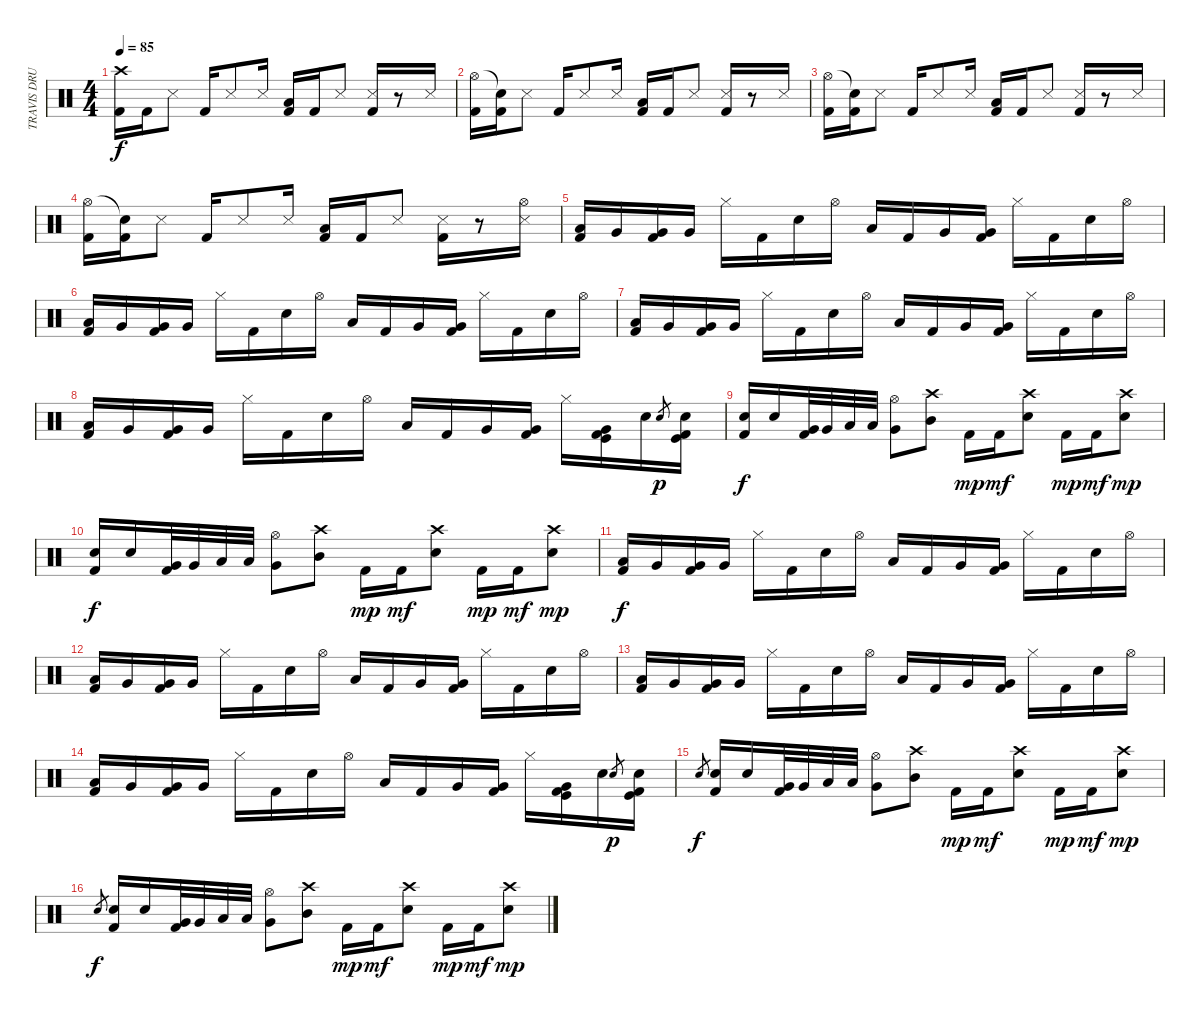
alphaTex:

\track ("TRAVIS DRUMS - TABBED BY PETER B." "TRAVIS DRU") {instrument percussion}
\staff {score}
\articulation defaults
\ts (4 4)
\tempo 85
\clef neutral
\ks c
("Crash high (hit)" "Kick (hit) 2").16{dy f} "Kick (hit) 2".16 "Snare (side stick) 3".8 "Kick (hit) 2".16 "Snare (side stick) 3".8 "Snare (side stick) 3".16 ("Low Floor Tom (hit)" "Kick (hit) 2").16 "Kick (hit) 2".16 "Snare (side stick) 3".8 ("Snare (side stick) 3" "Kick (hit) 2").16 r.8 "Snare (side stick) 3".16 |
("Hi-Hat (open)" "Kick (hit) 2").16 ("Snare (hit)"{t} "Kick (hit) 2").16 "Snare (side stick) 3".8 "Kick (hit) 2".16 "Snare (side stick) 3".8 "Snare (side stick) 3".16 ("Low Floor Tom (hit)" "Kick (hit) 2").16 "Kick (hit) 2".16 "Snare (side stick) 3".8 ("Snare (side stick) 3" "Kick (hit) 2").16 r.8 "Snare (side stick) 3".16 |
("Hi-Hat (open)" "Kick (hit) 2").16 ("Snare (hit)"{t} "Kick (hit) 2").16 "Snare (side stick) 3".8 "Kick (hit) 2".16 "Snare (side stick) 3".8 "Snare (side stick) 3".16 ("Low Floor Tom (hit)" "Kick (hit) 2").16 "Kick (hit) 2".16 "Snare (side stick) 3".8 ("Snare (side stick) 3" "Kick (hit) 2").16 r.8 "Snare (side stick) 3".16 |
("Hi-Hat (open)" "Kick (hit) 2").16 ("Snare (hit)"{t} "Kick (hit) 2").16 "Snare (side stick) 3".8 "Kick (hit) 2".16 "Snare (side stick) 3".8 "Snare (side stick) 3".16 ("Low Floor Tom (hit)" "Kick (hit) 2").16 "Kick (hit) 2".16 "Snare (side stick) 3".8 ("Snare (side stick) 3" "Kick (hit) 2").16 r.8 ("Hi-Hat (open)" "Snare (side stick) 3").16 |
("Low Tom (hit)" "Kick (hit) 2").16 "Very Low Tom (hit)".16 ("Very Low Tom (hit)" "Kick (hit) 2").16 "Very Low Tom (hit)".16 "Hi-Hat (closed)".16 "Kick (hit) 2".16 "Electric Snare (hit)".16 "Hi-Hat (open)".16 "Low Tom (hit)".16 "Kick (hit) 2".16 "Very Low Tom (hit)".16 ("Very Low Tom (hit)" "Kick (hit) 2").16 "Hi-Hat (closed)".16 "Kick (hit) 2".16 "Electric Snare (hit)".16 "Hi-Hat (open)".16 |
("Low Tom (hit)" "Kick (hit) 2").16 "Very Low Tom (hit)".16 ("Very Low Tom (hit)" "Kick (hit) 2").16 "Very Low Tom (hit)".16 "Hi-Hat (closed)".16 "Kick (hit) 2".16 "Electric Snare (hit)".16 "Hi-Hat (open)".16 "Low Tom (hit)".16 "Kick (hit) 2".16 "Very Low Tom (hit)".16 ("Very Low Tom (hit)" "Kick (hit) 2").16 "Hi-Hat (closed)".16 "Kick (hit) 2".16 "Electric Snare (hit)".16 "Hi-Hat (open)".16 |
("Low Tom (hit)" "Kick (hit) 2").16 "Very Low Tom (hit)".16 ("Very Low Tom (hit)" "Kick (hit) 2").16 "Very Low Tom (hit)".16 "Hi-Hat (closed)".16 "Kick (hit) 2".16 "Electric Snare (hit)".16 "Hi-Hat (open)".16 "Low Tom (hit)".16 "Kick (hit) 2".16 "Very Low Tom (hit)".16 ("Very Low Tom (hit)" "Kick (hit) 2").16 "Hi-Hat (closed)".16 "Kick (hit) 2".16 "Electric Snare (hit)".16 "Hi-Hat (open)".16 |
("Low Tom (hit)" "Kick (hit) 2").16 "Very Low Tom (hit)".16 ("Very Low Tom (hit)" "Kick (hit) 2").16 "Very Low Tom (hit)".16 "Hi-Hat (closed)".16 "Kick (hit) 2".16 "Electric Snare (hit)".16 "Hi-Hat (open)".16 "Low Tom (hit)".16 "Kick (hit) 2".16 "Very Low Tom (hit)".16 ("Very Low Tom (hit)" "Kick (hit) 2").16 "Hi-Hat (closed)".16 ("Very Low Tom (hit)" "Kick (hit)" "Kick (hit) 2").16 "Electric Snare (hit)".16 "Snare (hit) 2".8{gr dy p} ("Electric Snare (hit)" "Kick (hit)" "Kick (hit) 2").16 |
("Electric Snare (hit)" "Kick (hit) 2").16{dy f} "Electric Snare (hit)".16 ("Very Low Tom (hit)" "Kick (hit) 2").32 "Very Low Tom (hit)".32 "Low Floor Tom (hit)".32 "Low Floor Tom (hit)".32 ("Hi-Hat (open)" "Very Low Tom (hit)").8 ("Crash high (hit)" "Mid Tom (hit)").8 "Kick (hit) 2".16{dy mp} "Kick (hit) 2".16{dy mf} ("Crash high (hit)" "Electric Snare (hit)").8 "Kick (hit) 2".16{dy mp} "Kick (hit) 2".16{dy mf} ("Crash high (hit)" "Electric Snare (hit)").8{dy mp} |
("Electric Snare (hit)" "Kick (hit) 2").16{dy f} "Electric Snare (hit)".16 ("Very Low Tom (hit)" "Kick (hit) 2").32 "Very Low Tom (hit)".32 "Low Floor Tom (hit)".32 "Low Floor Tom (hit)".32 ("Hi-Hat (open)" "Very Low Tom (hit)").8 ("Crash high (hit)" "Mid Tom (hit)").8 "Kick (hit) 2".16{dy mp} "Kick (hit) 2".16{dy mf} ("Crash high (hit)" "Electric Snare (hit)").8 "Kick (hit) 2".16{dy mp} "Kick (hit) 2".16{dy mf} ("Crash high (hit)" "Electric Snare (hit)").8{dy mp} |
("Low Tom (hit)" "Kick (hit) 2").16{dy f} "Very Low Tom (hit)".16 ("Very Low Tom (hit)" "Kick (hit) 2").16 "Very Low Tom (hit)".16 "Hi-Hat (closed)".16 "Kick (hit) 2".16 "Electric Snare (hit)".16 "Hi-Hat (open)".16 "Low Tom (hit)".16 "Kick (hit) 2".16 "Very Low Tom (hit)".16 ("Very Low Tom (hit)" "Kick (hit) 2").16 "Hi-Hat (closed)".16 "Kick (hit) 2".16 "Electric Snare (hit)".16 "Hi-Hat (open)".16 |
("Low Tom (hit)" "Kick (hit) 2").16 "Very Low Tom (hit)".16 ("Very Low Tom (hit)" "Kick (hit) 2").16 "Very Low Tom (hit)".16 "Hi-Hat (closed)".16 "Kick (hit) 2".16 "Electric Snare (hit)".16 "Hi-Hat (open)".16 "Low Tom (hit)".16 "Kick (hit) 2".16 "Very Low Tom (hit)".16 ("Very Low Tom (hit)" "Kick (hit) 2").16 "Hi-Hat (closed)".16 "Kick (hit) 2".16 "Electric Snare (hit)".16 "Hi-Hat (open)".16 |
("Low Tom (hit)" "Kick (hit) 2").16 "Very Low Tom (hit)".16 ("Very Low Tom (hit)" "Kick (hit) 2").16 "Very Low Tom (hit)".16 "Hi-Hat (closed)".16 "Kick (hit) 2".16 "Electric Snare (hit)".16 "Hi-Hat (open)".16 "Low Tom (hit)".16 "Kick (hit) 2".16 "Very Low Tom (hit)".16 ("Very Low Tom (hit)" "Kick (hit) 2").16 "Hi-Hat (closed)".16 "Kick (hit) 2".16 "Electric Snare (hit)".16 "Hi-Hat (open)".16 |
("Low Tom (hit)" "Kick (hit) 2").16 "Very Low Tom (hit)".16 ("Very Low Tom (hit)" "Kick (hit) 2").16 "Very Low Tom (hit)".16 "Hi-Hat (closed)".16 "Kick (hit) 2".16 "Electric Snare (hit)".16 "Hi-Hat (open)".16 "Low Tom (hit)".16 "Kick (hit) 2".16 "Very Low Tom (hit)".16 ("Very Low Tom (hit)" "Kick (hit) 2").16 "Hi-Hat (closed)".16 ("Very Low Tom (hit)" "Kick (hit)" "Kick (hit) 2").16 "Electric Snare (hit)".16 "Snare (hit) 2".8{gr dy p} ("Electric Snare (hit)" "Kick (hit)" "Kick (hit) 2").16 |
"Snare (hit) 2".8{gr dy f} ("Electric Snare (hit)" "Kick (hit) 2").16 "Snare (hit) 2".16 ("Very Low Tom (hit)" "Kick (hit) 2").32 "Very Low Tom (hit)".32 "Low Floor Tom (hit)".32 "Low Floor Tom (hit)".32 ("Hi-Hat (open)" "Very Low Tom (hit)").8 ("Crash high (hit)" "Mid Tom (hit)").8 "Kick (hit) 2".16{dy mp} "Kick (hit) 2".16{dy mf} ("Crash high (hit)" "Electric Snare (hit)").8 "Kick (hit) 2".16{dy mp} "Kick (hit) 2".16{dy mf} ("Crash high (hit)" "Electric Snare (hit)").8{dy mp} |
"Snare (hit) 2".8{gr dy f} ("Electric Snare (hit)" "Kick (hit) 2").16 "Snare (hit) 2".16 ("Very Low Tom (hit)" "Kick (hit) 2").32 "Very Low Tom (hit)".32 "Low Floor Tom (hit)".32 "Low Floor Tom (hit)".32 ("Hi-Hat (open)" "Very Low Tom (hit)").8 ("Crash high (hit)" "Mid Tom (hit)").8 "Kick (hit) 2".16{dy mp} "Kick (hit) 2".16{dy mf} ("Crash high (hit)" "Electric Snare (hit)").8 "Kick (hit) 2".16{dy mp} "Kick (hit) 2".16{dy mf} ("Crash high (hit)" "Electric Snare (hit)").8{dy mp}
